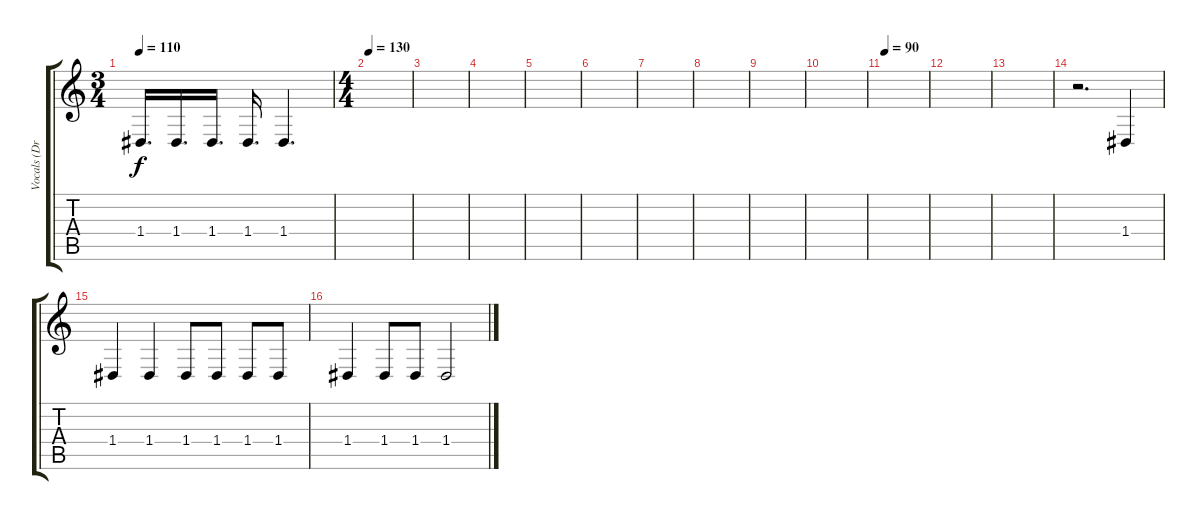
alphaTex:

\track ("Vocals (Drive and Guttural)" "Vocals (Dr") {instrument gunshot}
\staff {score tabs}
\tuning (E4 B3 G3 D3 A2 E2) {hide}
\ts (3 4)
\tempo 110
\clef g2
\ks c
1.4.16{d dy f} 1.4.16{d} 1.4.16{d} 1.4.16{d} 1.4.4{d} |
\ts (4 4)
\tempo 130
|
|
|
|
|
|
|
|
|
\tempo 90
|
|
|
r.2{d} 1.4.4 |
1.4.4 1.4.4 1.4.8 1.4.8 1.4.8 1.4.8 |
1.4.4 1.4.8 1.4.8 1.4.2
